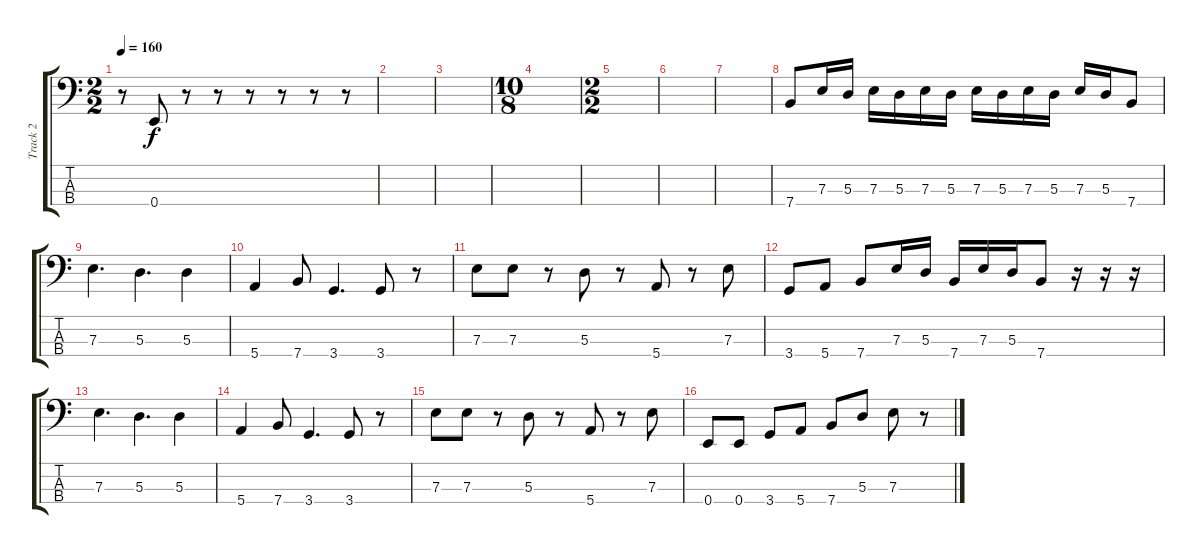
\track ("Track 2" "Track 2") {instrument electricbassfinger}
\staff {score tabs}
\tuning (G2 D2 A1 E1) {hide}
\ts (2 2)
\tempo 160
\clef f4
\ks c
r.8{dy f} 0.4.8 r.8 r.8 r.8 r.8 r.8 r.8 |
|
|
\ts (10 8)
|
\ts (2 2)
|
|
|
7.4.8 7.3.16 5.3.16 7.3.16 5.3.16 7.3.16 5.3.16 7.3.16 5.3.16 7.3.16 5.3.16 7.3.16 5.3.16 7.4.8 |
7.3.4{d} 5.3.4{d} 5.3.4 |
5.4.4 7.4.8 3.4.4{d} 3.4.8 r.8 |
7.3.8 7.3.8 r.8 5.3.8 r.8 5.4.8 r.8 7.3.8 |
3.4.8 5.4.8 7.4.8 7.3.16 5.3.16 7.4.16 7.3.16 5.3.16 7.4.8 r.16 r.16 r.16 |
7.3.4{d} 5.3.4{d} 5.3.4 |
5.4.4 7.4.8 3.4.4{d} 3.4.8 r.8 |
7.3.8 7.3.8 r.8 5.3.8 r.8 5.4.8 r.8 7.3.8 |
0.4.8 0.4.8 3.4.8 5.4.8 7.4.8 5.3.8 7.3.8 r.8
